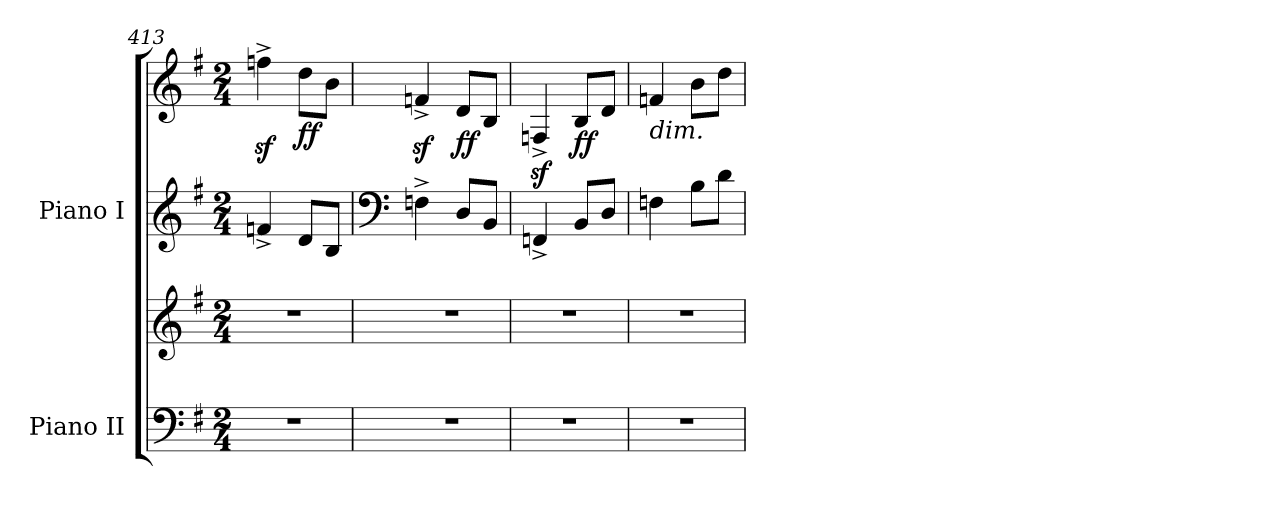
**kern	**kern	**kern	**kern	**dynam
*part2	*part2	*part1	*part1	*part1
*staff4	*staff3	*staff2	*staff1	*staff1/2
*I"Piano II	*	*I"Piano I	*	*
*I'Pno. II	*	*I'Pno. I	*	*
*clefF4	*clefG2	*clefG2	*clefG2	*
*k[f#]	*k[f#]	*k[f#]	*k[f#]	*
*M2/4	*M2/4	*M2/4	*M2/4	*
=413	=413	=413	=413	=413
2r	2r	4fn^/	4ffnz<^\	.
!	!	!	!	!LO:DY:b
.	.	8d/L	8dd\L	ff
.	.	8B/J	8b\J	.
=414	=414	=414	=414	=414
*	*	*clefF4	*	*
2r	2r	4Fn^\	4fnz<^/	.
!	!	!	!	!LO:DY:b
.	.	8D/L	8d/L	ff
.	.	8BB/J	8B/J	.
=415	=415	=415	=415	=415
2r	2r	4FFn^/	4Fnz<^/	.
!	!	!	!	!LO:DY:b
.	.	8BB/L	8B/L	ff
.	.	8D/J	8d/J	.
=416	=416	=416	=416	=416
!	!	!	!LO:TX:b:i:t=dim.	!
2r	2r	4Fn\	4fn/	.
.	.	8B\L	8b\L	.
.	.	8d\J	8dd\J	.
=	=	=	=	=
*-	*-	*-	*-	*-
